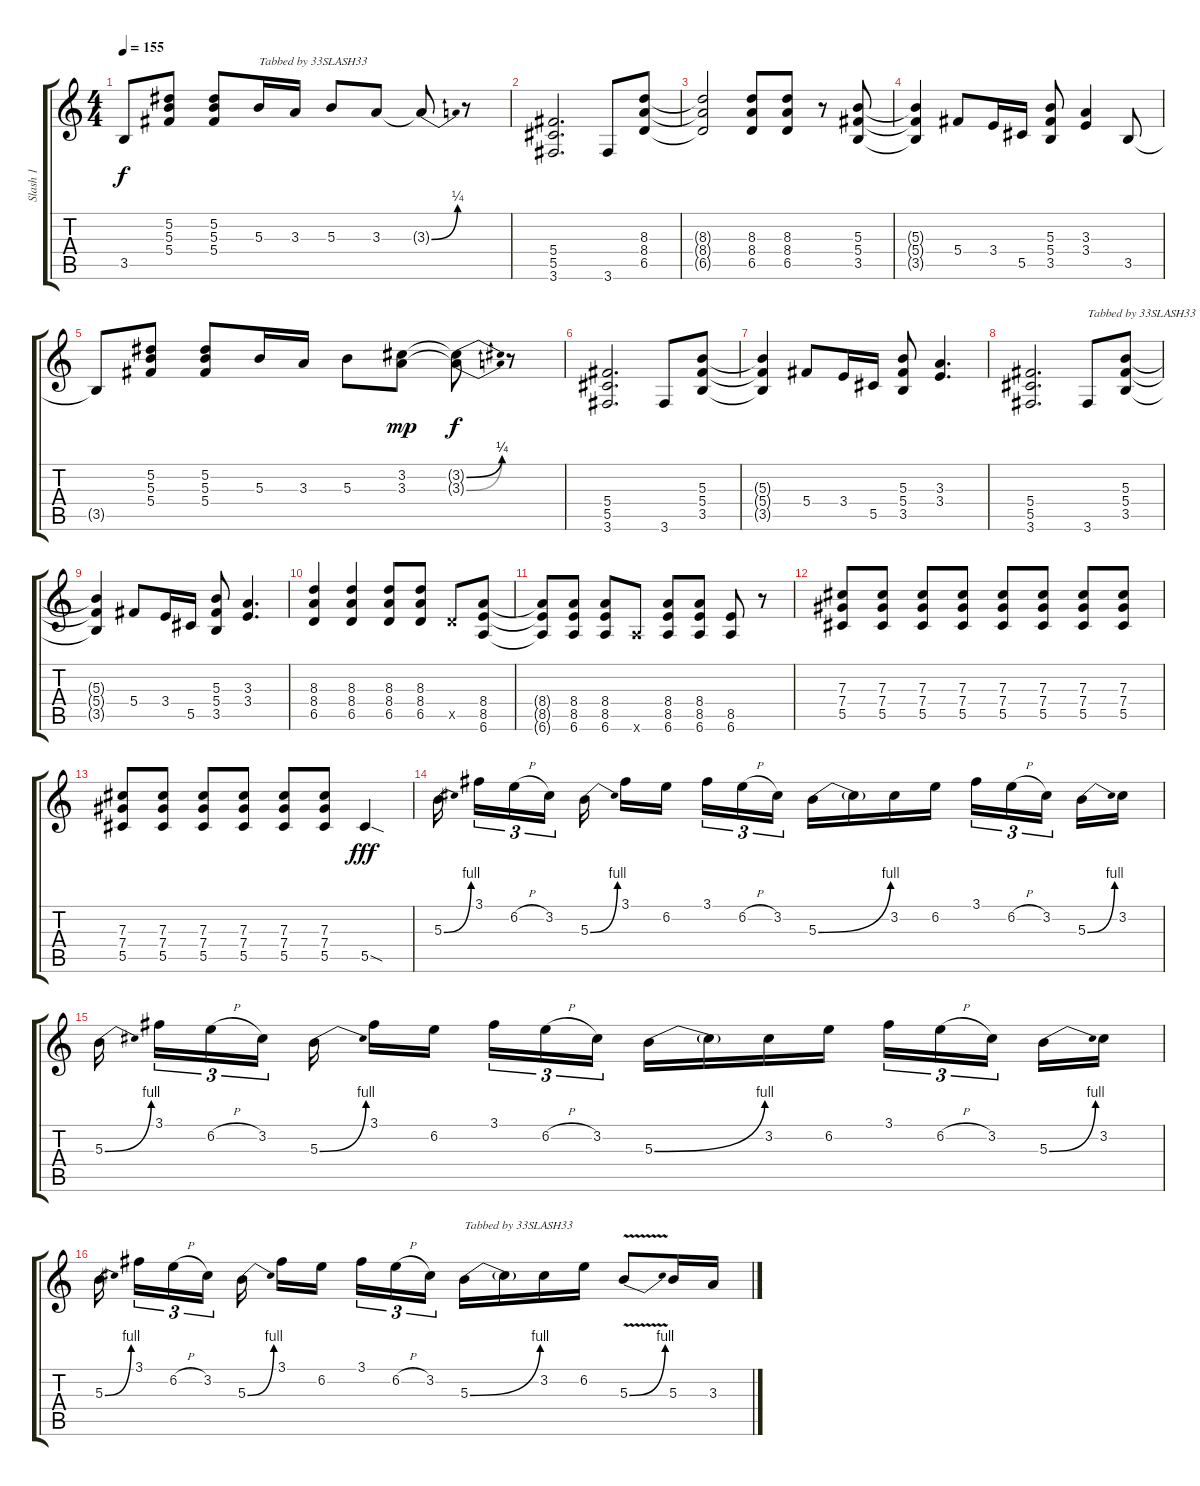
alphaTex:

\track ("Slash 1" "Slash 1") {instrument distortionguitar}
\staff {score tabs}
\tuning (Eb4 Bb3 Gb3 Db3 Ab2 Eb2) {hide}
\ts (4 4)
\tempo 155
\clef g2
\ks c
3.5{t}.8{dy f} (5.2 5.3 5.4).8 (5.2 5.3 5.4).8 5.3.16{txt "Tabbed by 33SLASH33"} 3.3.16 5.3.8 3.3.8 3.3{be (bend 0 0 60 1) t}.8 r.8 |
(5.4 5.5 3.6).2{d} 3.6.8 (8.3 8.4 6.5).8 |
(8.3{t} 8.4{t} 6.5{t}).2 (8.3 8.4 6.5).8 (8.3 8.4 6.5).8 r.8 (5.3 5.4 3.5).8 |
(5.3{t} 5.4{t} 3.5{t}).4 5.4.8 3.4.16 5.5.16 (5.3 5.4 3.5).8 (3.3 3.4).4 3.5.8 |
3.5{t}.8 (5.2 5.3 5.4).8 (5.2 5.3 5.4).8 5.3.16 3.3.16 5.3.8 (3.2 3.3).8{dy mp} (3.2{be (bend 0 0 60 1) t} 3.3{be (bend 0 0 60 1) t}).8{dy f} r.8 |
(5.4 5.5 3.6).2{d} 3.6.8 (5.3 5.4 3.5).8 |
(5.3{t} 5.4{t} 3.5{t}).4 5.4.8 3.4.16 5.5.16 (5.3 5.4 3.5).8 (3.3 3.4).4{d} |
(5.4 5.5 3.6).2{d} 3.6.8{txt "Tabbed by 33SLASH33"} (5.3 5.4 3.5).8 |
(5.3{t} 5.4{t} 3.5{t}).4 5.4.8 3.4.16 5.5.16 (5.3 5.4 3.5).8 (3.3 3.4).4{d} |
(8.3 8.4 6.5).4 (8.3 8.4 6.5).4 (8.3 8.4 6.5).8 (8.3 8.4 6.5).8 6.5{x}.8 (8.4 8.5 6.6).8 |
(8.4{t} 8.5{t} 6.6{t}).8 (8.4 8.5 6.6).8 (8.4 8.5 6.6).8 6.6{x}.8 (8.4 8.5 6.6).8 (8.4 8.5 6.6).8 (8.5 6.6).8 r.8 |
(7.3 7.4 5.5).8 (7.3 7.4 5.5).8 (7.3 7.4 5.5).8 (7.3 7.4 5.5).8 (7.3 7.4 5.5).8 (7.3 7.4 5.5).8 (7.3 7.4 5.5).8 (7.3 7.4 5.5).8 |
(7.3 7.4 5.5).8 (7.3 7.4 5.5).8 (7.3 7.4 5.5).8 (7.3 7.4 5.5).8 (7.3 7.4 5.5).8 (7.3 7.4 5.5).8 5.5{sod}.4{dy fff} |
5.3{be (bend 0 0 60 4)}.16{beam splitsecondary} 3.1.16{tu (3 2)} 6.2{h}.16{tu (3 2)} 3.2.16{tu (3 2) beam splitsecondary} 5.3{be (bend 0 0 60 4)}.16 3.1.16 6.2.16{beam splitsecondary} 3.1.16{tu (3 2)} 6.2{h}.16{tu (3 2)} 3.2.16{tu (3 2)} 5.3{be (bend 0 0 60 4)}.16 5.3{t}.16 3.2.16 6.2.16 3.1.16{tu (3 2)} 6.2{h}.16{tu (3 2)} 3.2.16{tu (3 2) beam splitsecondary} 5.3{be (bend 0 0 60 4)}.16 3.2.16 |
5.3{be (bend 0 0 60 4)}.16{beam splitsecondary} 3.1.16{tu (3 2)} 6.2{h}.16{tu (3 2)} 3.2.16{tu (3 2) beam splitsecondary} 5.3{be (bend 0 0 60 4)}.16 3.1.16 6.2.16{beam splitsecondary} 3.1.16{tu (3 2)} 6.2{h}.16{tu (3 2)} 3.2.16{tu (3 2)} 5.3{be (bend 0 0 60 4)}.16 5.3{t}.16 3.2.16 6.2.16 3.1.16{tu (3 2)} 6.2{h}.16{tu (3 2)} 3.2.16{tu (3 2) beam splitsecondary} 5.3{be (bend 0 0 60 4)}.16 3.2.16 |
5.3{be (bend 0 0 60 4)}.16{beam splitsecondary} 3.1.16{tu (3 2)} 6.2{h}.16{tu (3 2)} 3.2.16{tu (3 2) beam splitsecondary} 5.3{be (bend 0 0 60 4)}.16 3.1.16 6.2.16{beam splitsecondary} 3.1.16{tu (3 2)} 6.2{h}.16{tu (3 2)} 3.2.16{tu (3 2)} 5.3{be (bend 0 0 60 4)}.16{txt "Tabbed by 33SLASH33"} 5.3{t}.16 3.2.16 6.2.16 5.3{be (bend 0 0 60 4) v}.8 5.3.16 3.3.16
